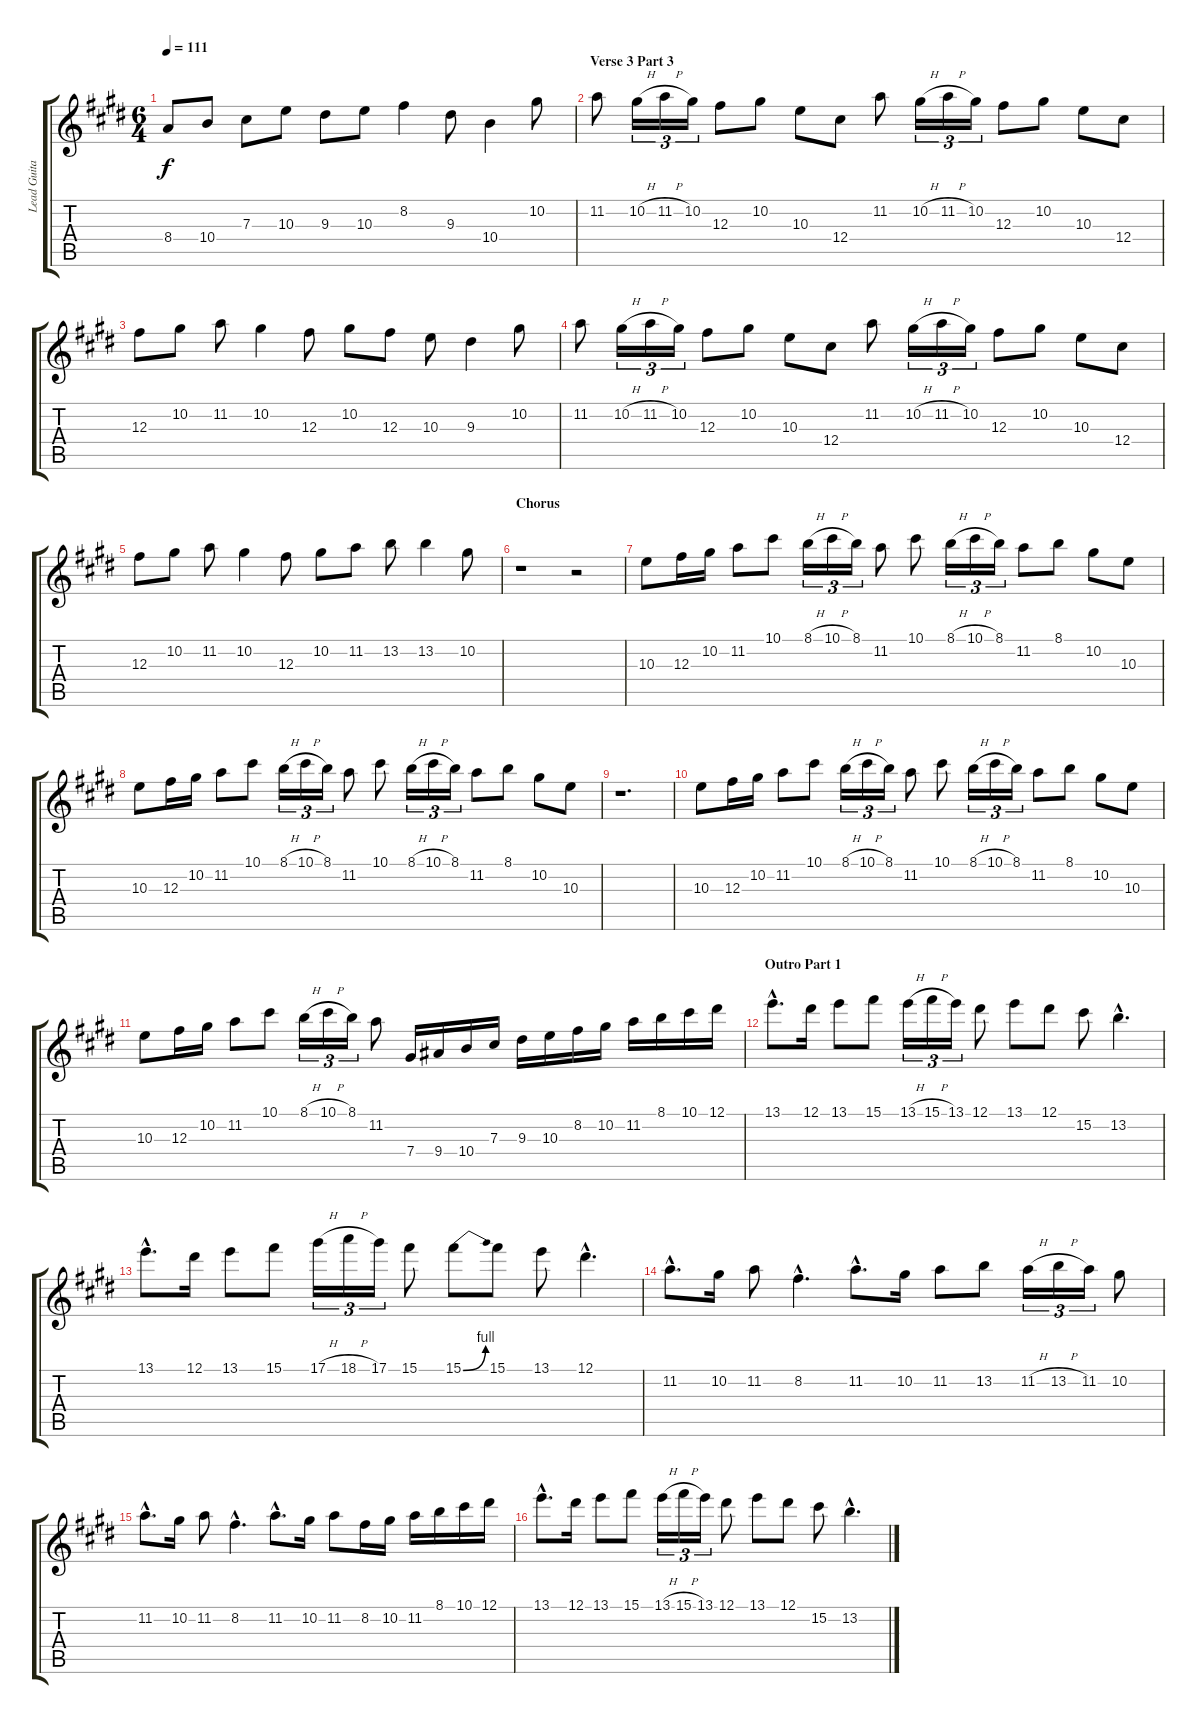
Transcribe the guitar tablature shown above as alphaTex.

\track ("Lead Guitar 1" "Lead Guita") {instrument distortionguitar}
\staff {score tabs}
\tuning (Eb4 Bb3 Gb3 Db3 Ab2 Eb2) {hide}
\ts (6 4)
\tempo 111
\clef g2
\ks c#minor
8.4.8{dy f} 10.4.8 7.3.8 10.3.8 9.3.8 10.3.8 8.2.4 9.3.8 10.4.4 10.2.8 |
\section ("" "Verse 3 Part 3")
11.2.8 10.2{h}.16{tu (3 2)} 11.2{h}.16{tu (3 2)} 10.2.16{tu (3 2)} 12.3.8 10.2.8 10.3.8 12.4.8 11.2.8 10.2{h}.16{tu (3 2)} 11.2{h}.16{tu (3 2)} 10.2.16{tu (3 2)} 12.3.8 10.2.8 10.3.8 12.4.8 |
12.3.8 10.2.8 11.2.8 10.2.4 12.3.8 10.2.8 12.3.8 10.3.8 9.3.4 10.2.8 |
11.2.8 10.2{h}.16{tu (3 2)} 11.2{h}.16{tu (3 2)} 10.2.16{tu (3 2)} 12.3.8 10.2.8 10.3.8 12.4.8 11.2.8 10.2{h}.16{tu (3 2)} 11.2{h}.16{tu (3 2)} 10.2.16{tu (3 2)} 12.3.8 10.2.8 10.3.8 12.4.8 |
12.3.8 10.2.8 11.2.8 10.2.4 12.3.8 10.2.8 11.2.8 13.2.8 13.2.4 10.2.8 |
\section ("" "Chorus")
r.1 r.2 |
10.3.8{volume 11} 12.3.16 10.2.16 11.2.8 10.1.8 8.1{h}.16{tu (3 2)} 10.1{h}.16{tu (3 2)} 8.1.16{tu (3 2)} 11.2.8 10.1.8 8.1{h}.16{tu (3 2)} 10.1{h}.16{tu (3 2)} 8.1.16{tu (3 2)} 11.2.8 8.1.8 10.2.8 10.3.8 |
10.3.8{volume 11} 12.3.16 10.2.16 11.2.8 10.1.8 8.1{h}.16{tu (3 2)} 10.1{h}.16{tu (3 2)} 8.1.16{tu (3 2)} 11.2.8 10.1.8 8.1{h}.16{tu (3 2)} 10.1{h}.16{tu (3 2)} 8.1.16{tu (3 2)} 11.2.8 8.1.8 10.2.8 10.3.8 |
r.1{d} |
10.3.8{volume 11} 12.3.16 10.2.16 11.2.8 10.1.8 8.1{h}.16{tu (3 2)} 10.1{h}.16{tu (3 2)} 8.1.16{tu (3 2)} 11.2.8 10.1.8 8.1{h}.16{tu (3 2)} 10.1{h}.16{tu (3 2)} 8.1.16{tu (3 2)} 11.2.8 8.1.8 10.2.8 10.3.8 |
10.3.8{volume 11} 12.3.16 10.2.16 11.2.8 10.1.8 8.1{h}.16{tu (3 2)} 10.1{h}.16{tu (3 2)} 8.1.16{tu (3 2)} 11.2.8 7.4.16{volume 14} 9.4.16 10.4.16 7.3.16 9.3.16 10.3.16 8.2.16 10.2.16 11.2.16 8.1.16 10.1.16 12.1.16 |
\section ("" "Outro Part 1")
13.1{hac}.8{d volume 14} 12.1.16 13.1.8 15.1.8 13.1{h}.16{tu (3 2)} 15.1{h}.16{tu (3 2)} 13.1.16{tu (3 2)} 12.1.8 13.1.8 12.1.8 15.2.8 13.2{hac}.4{d} |
13.1{hac}.8{d} 12.1.16 13.1.8 15.1.8 17.1{h}.16{tu (3 2)} 18.1{h}.16{tu (3 2)} 17.1.16{tu (3 2)} 15.1.8 15.1{be (bend 0 0 60 4)}.8 15.1.8 13.1.8 12.1{hac}.4{d} |
11.2{hac}.8{d} 10.2.16 11.2.8 8.2{hac}.4{d} 11.2{hac}.8{d} 10.2.16 11.2.8 13.2.8 11.2{h}.16{tu (3 2)} 13.2{h}.16{tu (3 2)} 11.2.16{tu (3 2)} 10.2.8 |
11.2{hac}.8{d} 10.2.16 11.2.8 8.2{hac}.4{d} 11.2{hac}.8{d} 10.2.16 11.2.8 8.2.16 10.2.16 11.2.16 8.1.16 10.1.16 12.1.16 |
13.1{hac}.8{d} 12.1.16 13.1.8 15.1.8 13.1{h}.16{tu (3 2)} 15.1{h}.16{tu (3 2)} 13.1.16{tu (3 2)} 12.1.8 13.1.8 12.1.8 15.2.8 13.2{hac}.4{d}
